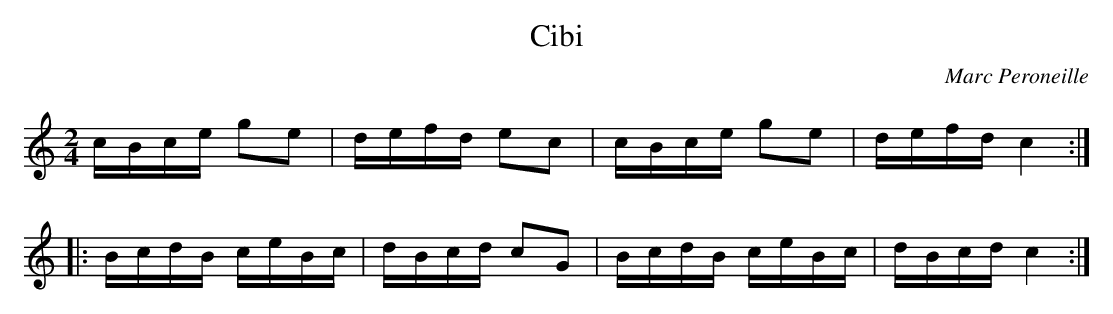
X:1
T:Cibi
C:Marc Peroneille
L:1/16
M:2/4
K:C major
cBce g2e2|defd e2c2|cBce g2e2|defd c4:|
|:BcdB ceBc|dBcd c2G2|BcdB ceBc|dBcd c4:|
